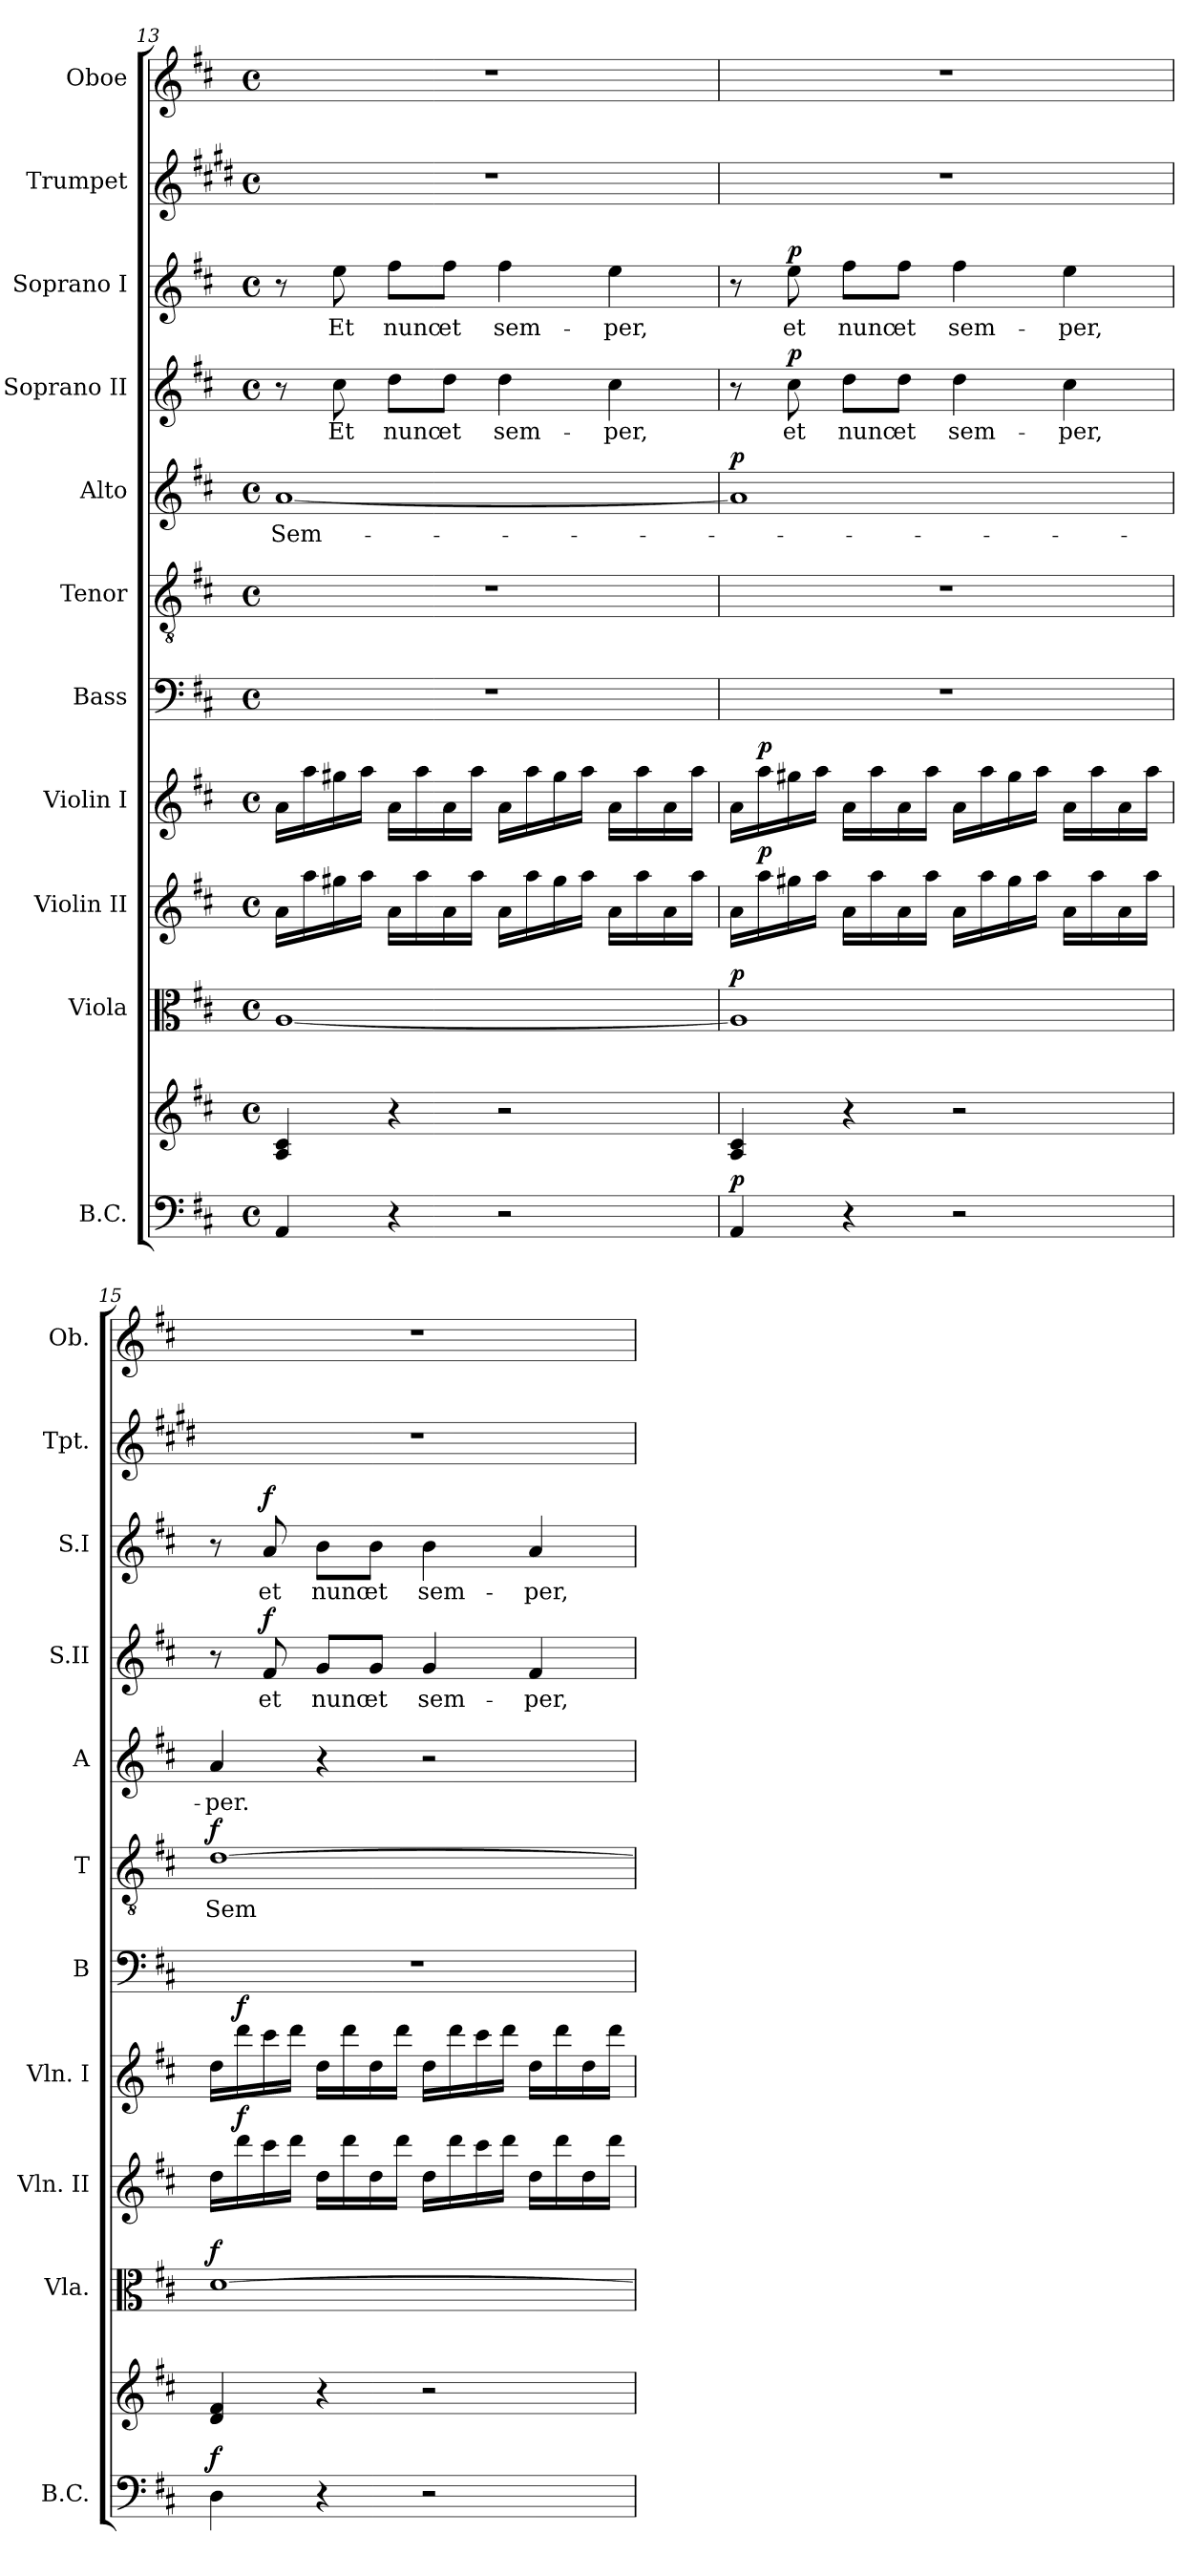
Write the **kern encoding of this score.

**kern	**kern	**dynam	**kern	**dynam	**kern	**dynam	**kern	**dynam	**kern	**kern	**text	**dynam	**kern	**text	**dynam	**kern	**text	**dynam	**kern	**text	**dynam	**kern	**kern
*part11	*part11	*part11	*part10	*part10	*part9	*part9	*part8	*part8	*part7	*part6	*part6	*part6	*part5	*part5	*part5	*part4	*part4	*part4	*part3	*part3	*part3	*part2	*part1
*staff12	*staff11	*staff11/12	*staff10	*staff10	*staff9	*staff9	*staff8	*staff8	*staff7	*staff6	*staff6	*staff6	*staff5	*staff5	*staff5	*staff4	*staff4	*staff4	*staff3	*staff3	*staff3	*staff2	*staff1
*I"B.C.	*	*	*I"Viola	*	*I"Violin II	*	*I"Violin I	*	*I"Bass	*I"Tenor	*	*	*I"Alto	*	*	*I"Soprano II	*	*	*I"Soprano I	*	*	*I"Trumpet	*I"Oboe
*I'B.C.	*	*	*I'Vla.	*	*I'Vln. II	*	*I'Vln. I	*	*I'B	*I'T	*	*	*I'A	*	*	*I'S.II	*	*	*I'S.I	*	*	*I'Tpt.	*I'Ob.
*clefF4	*clefG2	*	*clefC3	*	*clefG2	*	*clefG2	*	*clefF4	*clefGv2	*	*	*clefG2	*	*	*clefG2	*	*	*clefG2	*	*	*clefG2	*clefG2
*	*	*	*	*	*	*	*	*	*	*	*	*	*	*	*	*	*	*	*	*	*	*ITrd1c2	*
*k[f#c#]	*k[f#c#]	*	*k[f#c#]	*	*k[f#c#]	*	*k[f#c#]	*	*k[f#c#]	*k[f#c#]	*	*	*k[f#c#]	*	*	*k[f#c#]	*	*	*k[f#c#]	*	*	*k[f#c#]	*k[f#c#]
*D:	*D:	*	*D:	*	*D:	*	*D:	*	*D:	*D:	*	*	*D:	*	*	*D:	*	*	*D:	*	*	*D:	*D:
*M4/4	*M4/4	*	*M4/4	*	*M4/4	*	*M4/4	*	*M4/4	*M4/4	*	*	*M4/4	*	*	*M4/4	*	*	*M4/4	*	*	*M4/4	*M4/4
*met(c)	*met(c)	*	*met(c)	*	*met(c)	*	*met(c)	*	*met(c)	*met(c)	*	*	*met(c)	*	*	*met(c)	*	*	*met(c)	*	*	*met(c)	*met(c)
=13	=13	=13	=13	=13	=13	=13	=13	=13	=13	=13	=13	=13	=13	=13	=13	=13	=13	=13	=13	=13	=13	=13	=13
!	!	!	!	!	!	!	!	!	!	!	!	!	!	!LO:LY:b	!	!	!	!	!	!	!	!	!
4AA/	4A/ 4c#/	.	[1A	.	16a\LL	.	16a\LL	.	1r	1r	.	.	[1a	Sem-	.	8r	.	.	8r	.	.	1r	1r
.	.	.	.	.	16aa\	.	16aa\	.	.	.	.	.	.	.	.	.	.	.	.	.	.	.	.
!	!	!	!	!	!	!	!	!	!	!	!	!	!	!	!	!	!LO:LY:b	!	!	!LO:LY:b	!	!	!
.	.	.	.	.	16gg#X\	.	16gg#X\	.	.	.	.	.	.	.	.	8cc#\	Et	.	8ee\	Et	.	.	.
.	.	.	.	.	16aa\JJ	.	16aa\JJ	.	.	.	.	.	.	.	.	.	.	.	.	.	.	.	.
!	!	!	!	!	!	!	!	!	!	!	!	!	!	!	!	!	!LO:LY:b	!	!	!LO:LY:b	!	!	!
4r	4r	.	.	.	16a\LL	.	16a\LL	.	.	.	.	.	.	.	.	8dd\L	nunc	.	8ff#\L	nunc	.	.	.
.	.	.	.	.	16aa\	.	16aa\	.	.	.	.	.	.	.	.	.	.	.	.	.	.	.	.
!	!	!	!	!	!	!	!	!	!	!	!	!	!	!	!	!	!LO:LY:b	!	!	!LO:LY:b	!	!	!
.	.	.	.	.	16a\	.	16a\	.	.	.	.	.	.	.	.	8dd\J	et	.	8ff#\J	et	.	.	.
.	.	.	.	.	16aa\JJ	.	16aa\JJ	.	.	.	.	.	.	.	.	.	.	.	.	.	.	.	.
!	!	!	!	!	!	!	!	!	!	!	!	!	!	!	!	!	!LO:LY:b	!	!	!LO:LY:b	!	!	!
2r	2r	.	.	.	16a\LL	.	16a\LL	.	.	.	.	.	.	.	.	4dd\	sem-	.	4ff#\	sem-	.	.	.
.	.	.	.	.	16aa\	.	16aa\	.	.	.	.	.	.	.	.	.	.	.	.	.	.	.	.
.	.	.	.	.	16gg#\	.	16gg#\	.	.	.	.	.	.	.	.	.	.	.	.	.	.	.	.
.	.	.	.	.	16aa\JJ	.	16aa\JJ	.	.	.	.	.	.	.	.	.	.	.	.	.	.	.	.
!	!	!	!	!	!	!	!	!	!	!	!	!	!	!	!	!	!LO:LY:b	!	!	!LO:LY:b	!	!	!
.	.	.	.	.	16a\LL	.	16a\LL	.	.	.	.	.	.	.	.	4cc#\	-per,	.	4ee\	-per,	.	.	.
.	.	.	.	.	16aa\	.	16aa\	.	.	.	.	.	.	.	.	.	.	.	.	.	.	.	.
.	.	.	.	.	16a\	.	16a\	.	.	.	.	.	.	.	.	.	.	.	.	.	.	.	.
.	.	.	.	.	16aa\JJ	.	16aa\JJ	.	.	.	.	.	.	.	.	.	.	.	.	.	.	.	.
=14	=14	=14	=14	=14	=14	=14	=14	=14	=14	=14	=14	=14	=14	=14	=14	=14	=14	=14	=14	=14	=14	=14	=14
!	!	!LO:DY:a=2	!	!LO:DY:a	!	!	!	!	!	!	!	!	!	!	!LO:DY:a	!	!	!	!	!	!	!	!
4AA/	4A/ 4c#/	p	1A]	p	16a\LL	.	16a\LL	.	1r	1r	.	.	1a]	.	p	8r	.	.	8r	.	.	1r	1r
!	!	!	!	!	!	!LO:DY:a	!	!LO:DY:a	!	!	!	!	!	!	!	!	!	!	!	!	!	!	!
.	.	.	.	.	16aa\	p	16aa\	p	.	.	.	.	.	.	.	.	.	.	.	.	.	.	.
!	!	!	!	!	!	!	!	!	!	!	!	!	!	!	!	!	!LO:LY:b	!LO:DY:a	!	!LO:LY:b	!LO:DY:a	!	!
.	.	.	.	.	16gg#X\	.	16gg#X\	.	.	.	.	.	.	.	.	8cc#\	et	p	8ee\	et	p	.	.
.	.	.	.	.	16aa\JJ	.	16aa\JJ	.	.	.	.	.	.	.	.	.	.	.	.	.	.	.	.
!	!	!	!	!	!	!	!	!	!	!	!	!	!	!	!	!	!LO:LY:b	!	!	!LO:LY:b	!	!	!
4r	4r	.	.	.	16a\LL	.	16a\LL	.	.	.	.	.	.	.	.	8dd\L	nunc	.	8ff#\L	nunc	.	.	.
.	.	.	.	.	16aa\	.	16aa\	.	.	.	.	.	.	.	.	.	.	.	.	.	.	.	.
!	!	!	!	!	!	!	!	!	!	!	!	!	!	!	!	!	!LO:LY:b	!	!	!LO:LY:b	!	!	!
.	.	.	.	.	16a\	.	16a\	.	.	.	.	.	.	.	.	8dd\J	et	.	8ff#\J	et	.	.	.
.	.	.	.	.	16aa\JJ	.	16aa\JJ	.	.	.	.	.	.	.	.	.	.	.	.	.	.	.	.
!	!	!	!	!	!	!	!	!	!	!	!	!	!	!	!	!	!LO:LY:b	!	!	!LO:LY:b	!	!	!
2r	2r	.	.	.	16a\LL	.	16a\LL	.	.	.	.	.	.	.	.	4dd\	sem-	.	4ff#\	sem-	.	.	.
.	.	.	.	.	16aa\	.	16aa\	.	.	.	.	.	.	.	.	.	.	.	.	.	.	.	.
.	.	.	.	.	16gg#\	.	16gg#\	.	.	.	.	.	.	.	.	.	.	.	.	.	.	.	.
.	.	.	.	.	16aa\JJ	.	16aa\JJ	.	.	.	.	.	.	.	.	.	.	.	.	.	.	.	.
!	!	!	!	!	!	!	!	!	!	!	!	!	!	!	!	!	!LO:LY:b	!	!	!LO:LY:b	!	!	!
.	.	.	.	.	16a\LL	.	16a\LL	.	.	.	.	.	.	.	.	4cc#\	-per,	.	4ee\	-per,	.	.	.
.	.	.	.	.	16aa\	.	16aa\	.	.	.	.	.	.	.	.	.	.	.	.	.	.	.	.
.	.	.	.	.	16a\	.	16a\	.	.	.	.	.	.	.	.	.	.	.	.	.	.	.	.
.	.	.	.	.	16aa\JJ	.	16aa\JJ	.	.	.	.	.	.	.	.	.	.	.	.	.	.	.	.
!!LO:PB:g=z
=15	=15	=15	=15	=15	=15	=15	=15	=15	=15	=15	=15	=15	=15	=15	=15	=15	=15	=15	=15	=15	=15	=15	=15
!	!	!LO:DY:a=2	!	!LO:DY:a	!	!	!	!	!	!	!LO:LY:b	!LO:DY:a	!	!LO:LY:b	!	!	!	!	!	!	!	!	!
4D\	4d/ 4f#/	f	[1d	f	16dd\LL	.	16dd\LL	.	1r	[1d	Sem-	f	4a/	-per.	.	8r	.	.	8r	.	.	1r	1r
!	!	!	!	!	!	!LO:DY:a	!	!LO:DY:a	!	!	!	!	!	!	!	!	!	!	!	!	!	!	!
.	.	.	.	.	16ddd\	f	16ddd\	f	.	.	.	.	.	.	.	.	.	.	.	.	.	.	.
!	!	!	!	!	!	!	!	!	!	!	!	!	!	!	!	!	!LO:LY:b	!LO:DY:a	!	!LO:LY:b	!LO:DY:a	!	!
.	.	.	.	.	16ccc#\	.	16ccc#\	.	.	.	.	.	.	.	.	8f#/	et	f	8a/	et	f	.	.
.	.	.	.	.	16ddd\JJ	.	16ddd\JJ	.	.	.	.	.	.	.	.	.	.	.	.	.	.	.	.
!	!	!	!	!	!	!	!	!	!	!	!	!	!	!	!	!	!LO:LY:b	!	!	!LO:LY:b	!	!	!
4r	4r	.	.	.	16dd\LL	.	16dd\LL	.	.	.	.	.	4r	.	.	8g/L	nunc	.	8b\L	nunc	.	.	.
.	.	.	.	.	16ddd\	.	16ddd\	.	.	.	.	.	.	.	.	.	.	.	.	.	.	.	.
!	!	!	!	!	!	!	!	!	!	!	!	!	!	!	!	!	!LO:LY:b	!	!	!LO:LY:b	!	!	!
.	.	.	.	.	16dd\	.	16dd\	.	.	.	.	.	.	.	.	8g/J	et	.	8b\J	et	.	.	.
.	.	.	.	.	16ddd\JJ	.	16ddd\JJ	.	.	.	.	.	.	.	.	.	.	.	.	.	.	.	.
!	!	!	!	!	!	!	!	!	!	!	!	!	!	!	!	!	!LO:LY:b	!	!	!LO:LY:b	!	!	!
2r	2r	.	.	.	16dd\LL	.	16dd\LL	.	.	.	.	.	2r	.	.	4g/	sem-	.	4b\	sem-	.	.	.
.	.	.	.	.	16ddd\	.	16ddd\	.	.	.	.	.	.	.	.	.	.	.	.	.	.	.	.
.	.	.	.	.	16ccc#\	.	16ccc#\	.	.	.	.	.	.	.	.	.	.	.	.	.	.	.	.
.	.	.	.	.	16ddd\JJ	.	16ddd\JJ	.	.	.	.	.	.	.	.	.	.	.	.	.	.	.	.
!	!	!	!	!	!	!	!	!	!	!	!	!	!	!	!	!	!LO:LY:b	!	!	!LO:LY:b	!	!	!
.	.	.	.	.	16dd\LL	.	16dd\LL	.	.	.	.	.	.	.	.	4f#/	-per,	.	4a/	-per,	.	.	.
.	.	.	.	.	16ddd\	.	16ddd\	.	.	.	.	.	.	.	.	.	.	.	.	.	.	.	.
.	.	.	.	.	16dd\	.	16dd\	.	.	.	.	.	.	.	.	.	.	.	.	.	.	.	.
.	.	.	.	.	16ddd\JJ	.	16ddd\JJ	.	.	.	.	.	.	.	.	.	.	.	.	.	.	.	.
=	=	=	=	=	=	=	=	=	=	=	=	=	=	=	=	=	=	=	=	=	=	=	=
*-	*-	*-	*-	*-	*-	*-	*-	*-	*-	*-	*-	*-	*-	*-	*-	*-	*-	*-	*-	*-	*-	*-	*-
